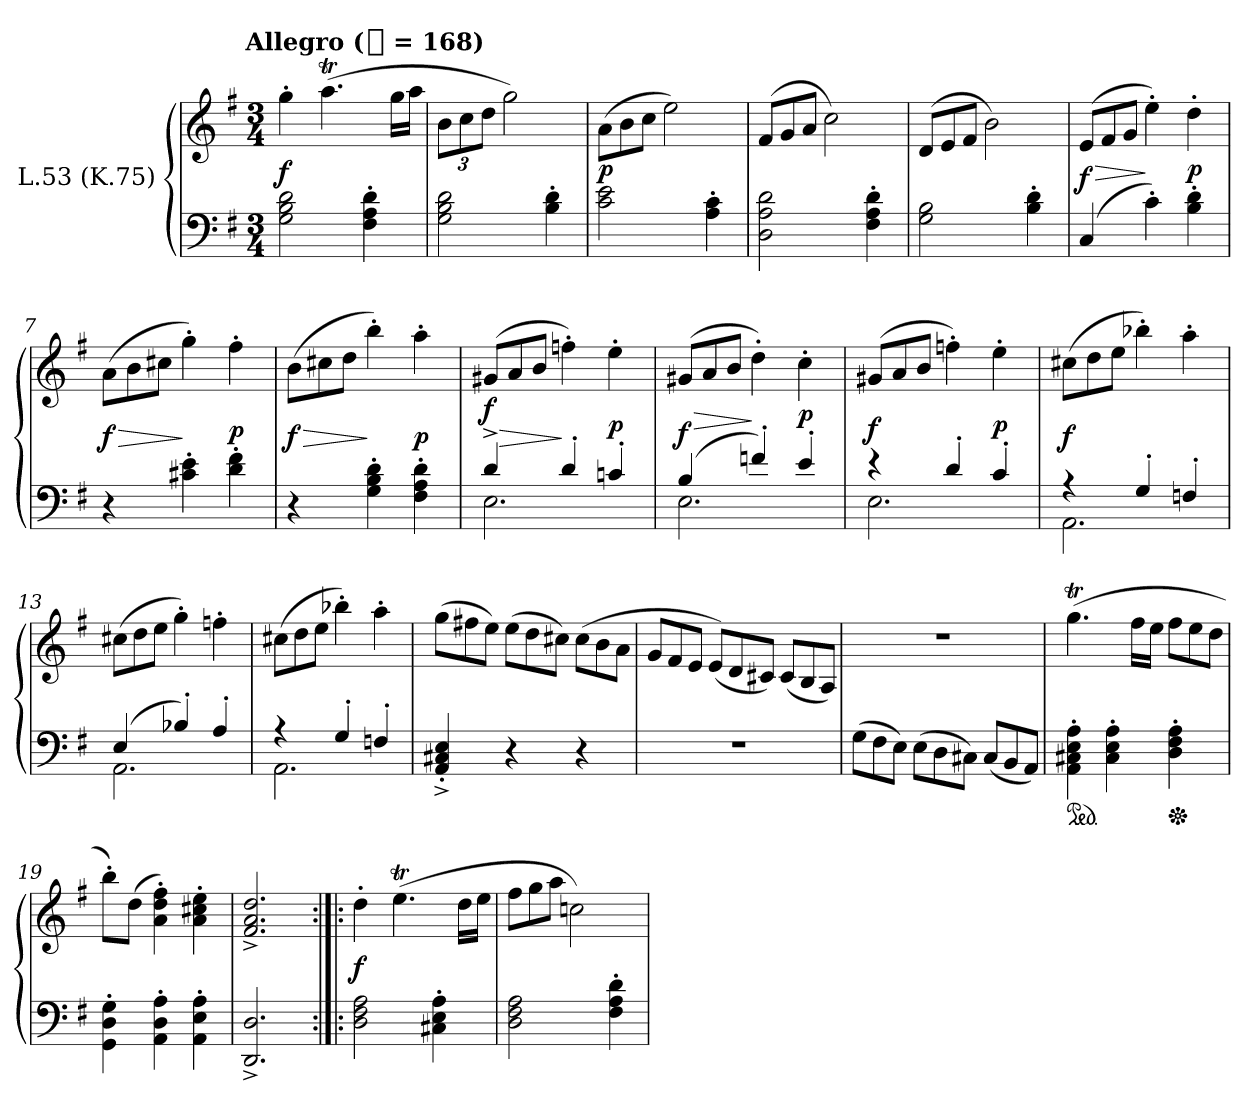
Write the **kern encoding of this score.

**kern	**kern	**dynam
*part1	*part1	*part1
*staff2	*staff1	*staff1/2
*I"L.53 (K.75)	*	*
*clefF4	*clefG2	*
*k[f#]	*k[f#]	*
*G:	*G:	*
!!LO:TX:omd:t=Allegro ([quarter] = 168)
*M3/4	*M3/4	*
*MM168	*MM168	*
=1	=1	=1
2G 2B 2d	4gg'	f
.	(4.aaT	.
4F#' 4A' 4d'	.	.
.	16ggLL	.
.	16aaJJ	.
=2	=2	=2
2G 2B 2d	12bL	.
.	12cc	.
.	12ddJ	.
.	2gg)	.
4B' 4d'	.	.
=3	=3	=3
*	*Xtuplet	*
2c 2e	(12aL	p
.	12b	.
.	12ccJ	.
.	2ee)	.
4A' 4c'	.	.
=4	=4	=4
2D 2A 2d	(<12f#L	.
.	12g	.
.	12aJ	.
.	2cc)	.
4F#' 4A' 4d'	.	.
!!LO:LB:g=z
=5	=5	=5
2G 2B	(<12dL	.
.	12e	.
.	12f#J	.
.	2b)	.
4B' 4d'	.	.
=6	=6	=6
(4C	(<12eL	> f
.	12f#	.
.	12gJ	.
4c')	4ee')	]
4B' 4d'	4dd'	p
=7	=7	=7
4r	(12aL	> f
.	12b	.
.	12cc#XJ	.
4c#X' 4e'	4gg')	]
4d' 4f#'	4ff#'	p
=8	=8	=8
4r	(12bL	> f
.	12cc#X	.
.	12ddJ	.
4G' 4B' 4d'	4bb')	]
4F#' 4A' 4d'	4aa'	p
!!LO:LB:g=z
=9	=9	=9
*^	*	*
4d^	2.E	(<12g#XL	> f
.	.	12a	.
.	.	12bJ	.
4d'	.	4ffn')	]
4cn'	.	4ee'	p
=10	=10	=10	=10
(4B	2.E	(<12g#XL	> f
.	.	12a	.
.	.	12bJ	.
4fn')	.	4dd')	]
4e'	.	4cc'	p
=11	=11	=11	=11
4r	2.E	(<12g#XL	f
.	.	12a	.
.	.	12bJ	.
4d'	.	4ffn')	.
4c'	.	4ee'	p
=12	=12	=12	=12
4rA	2.AA	(12cc#XL	f
.	.	12dd	.
.	.	12eeJ	.
4G'	.	4bb-X')	.
4Fn'	.	4aa'	.
!!LO:LB:g=z
=13	=13	=13	=13
(4E	2.AA	(12cc#XL	.
.	.	12dd	.
.	.	12eeJ	.
4B-X')	.	4gg')	.
4A'	.	4ffn'	.
=14	=14	=14	=14
4rA	2.AA	(12cc#XL	.
.	.	12dd	.
.	.	12eeJ	.
4G'	.	4bb-X')	.
4Fn'	.	4aa'	.
*v	*v	*	*
=15	=15	=15
4AA'^ 4C#X'^ 4E'^	(12ggL	.
.	12ff#X	.
.	12eeJ)	.
4r	(12eeL	.
.	12dd	.
.	12cc#XJ)	.
4r	(12cc#L	.
.	12b	.
.	12aJ	.
=16	=16	=16
2.r	12gL	.
.	12f#	.
.	12eJ	.
.	(12eL)	.
.	12d	.
.	12c#XJ)	.
.	(12c#L	.
.	12B	.
.	12AJ)	.
!!LO:LB:g=z
=17	=17	=17
*Xtuplet	*	*
(12GL	2.r	.
12F#	.	.
12EJ)	.	.
(12EL	.	.
12D	.	.
12C#XJ)	.	.
(12C#L	.	.
12BB	.	.
12AAJ)	.	.
=18	=18	=18
*ped	*	*
4AA' 4C#X' 4E' 4A'	(4.ggT	.
4C#' 4E' 4A'	.	.
.	16ff#LL	.
.	16eeJJ	.
*Xped	*	*
4D' 4F#' 4A'	12ff#L	.
.	12ee	.
.	12ddJ	.
=19	=19	=19
4GG'\ 4D'\ 4G'\	8bb'L)	.
.	(8ddJ	.
4AA' 4D' 4A'	4a' 4dd' 4ff#')	.
4AA' 4E' 4A'	4a' 4cc#X' 4ee'	.
=20	=20	=20
2.DD^ 2.D^	2.f#^ 2.a^ 2.dd^	.
!!LO:LB:g=z
=21:|!|:	=21:|!|:	=21:|!|:
2D 2F# 2A	4dd'	f
.	(4.eeT	.
4C#X' 4E' 4A'	.	.
.	16ddLL	.
.	16eeJJ	.
=22	=22	=22
2D 2F# 2A	12ff#L	.
.	12gg	.
.	12aaJ	.
.	2ccn)	.
4F#' 4A' 4d'	.	.
=	=	=
*-	*-	*-
